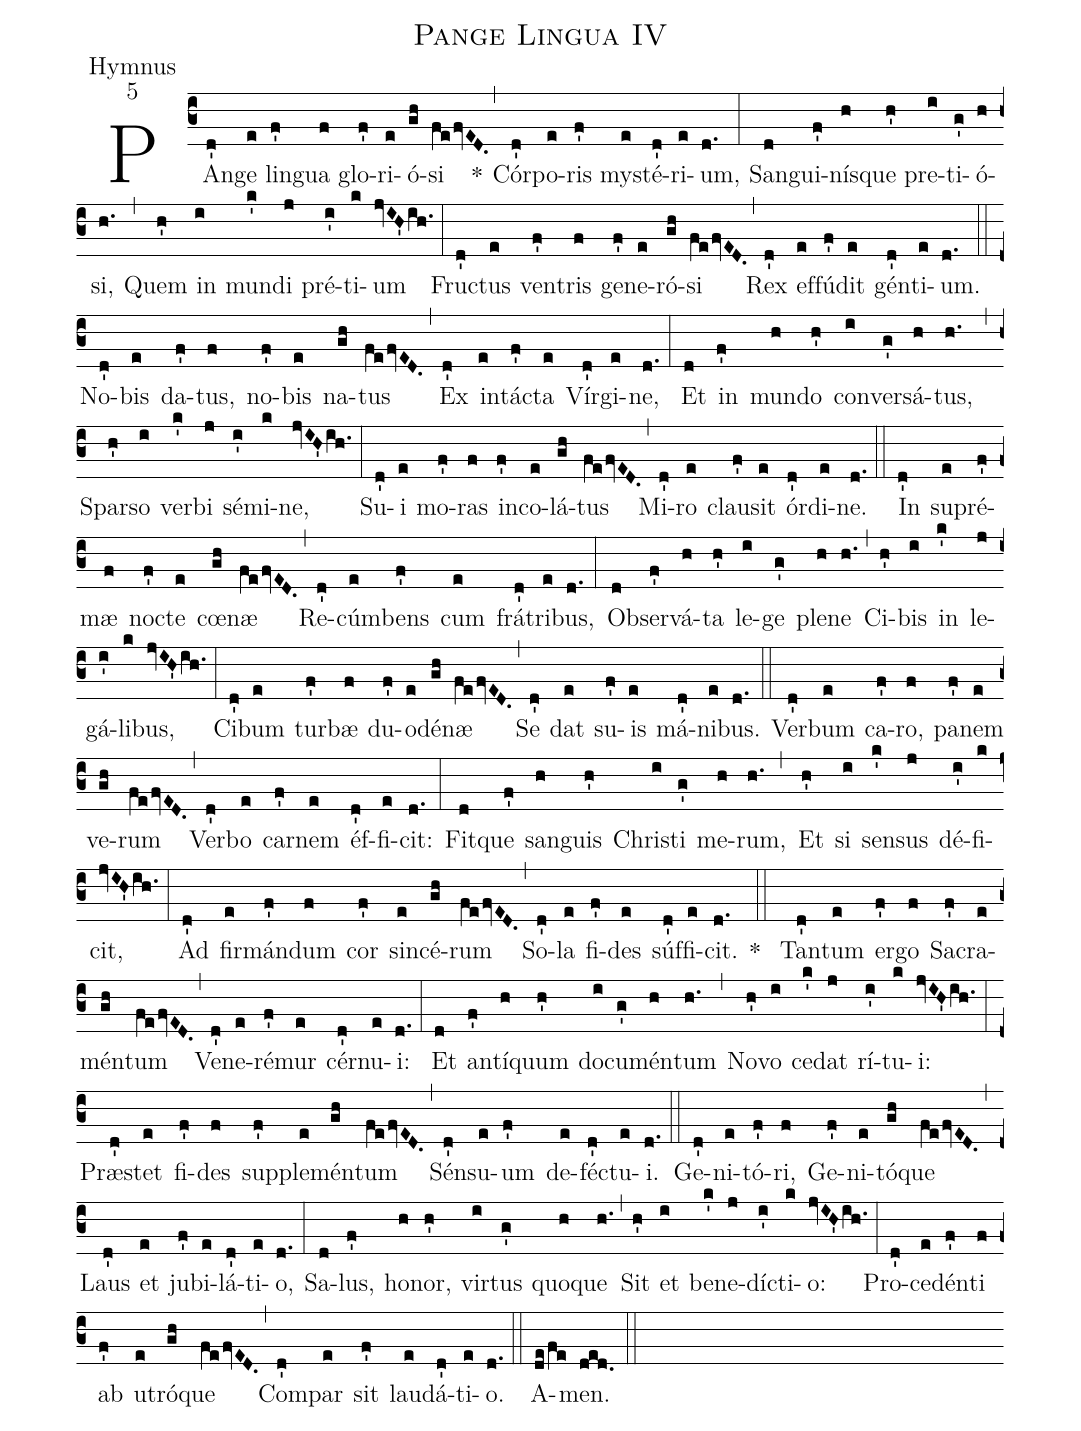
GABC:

name: Pange Lingua IV;
office-part:Hymnus;
mode:5;
%%
(c3)PAn(d')ge(e) lin(f')gua(f) glo(f')ri(e)ó(gh)si(fe/fvED.) *(,) Cór(d')po(e)ris(f') my(e)sté(d')ri(e)um,(d.) (:)
San(d)gui(f')nís(h)que(h') pre(i)ti(g')ó(h)si,(h.) (,) Quem(h') in(i) mun(k')di(j) pré(i')ti(k)um(jvIH'ih.) (:)
Fru(d')ctus(e) ven(f')tris(f) ge(f')ne(e)ró(gh)si(fefvED.) (,) Rex(d') ef(e)fú(f')dit(e) gén(d')ti(e)um.(d.)

(::) No(d')bis(e) da(f')tus,(f) no(f')bis(e) na(gh)tus(fefvED.) (,) Ex(d') in(e)tá(f')cta(e) Vír(d')gi(e)ne,(d.) (:)
Et(d) in(f') mun(h)do(h') con(i)ver(g')sá(h)tus,(h.) (,) Spar(h')so(i) ver(k')bi(j) sé(i')mi(k)ne,(jvIH'ih.) (:)
Su(d')i(e) mo(f')ras(f) in(f')co(e)lá(gh)tus(fefvED.) (,) Mi(d')ro(e) clau(f')sit(e) ór(d')di(e)ne.(d.)

(::) In(d') su(e)pré(f')mæ(f) no(f')cte(e) cœ(gh)næ(fe/fvED.) (,) Re(d')cúm(e)bens(f') cum(e) frá(d')tri(e)bus,(d.) (:)
Ob(d)ser(f')vá(h)ta(h') le(i)ge(g') ple(h)ne(h.) (,) Ci(h')bis(i) in(k') le(j)gá(i')li(k)bus,(jvIH'ih.) (:)
Ci(d')bum(e) tur(f')bæ(f) du(f')o(e)dé(gh)næ(fefvED.) (,) Se(d') dat(e) su(f')is(e) má(d')ni(e)bus.(d.)

(::) Ver(d')bum(e) ca(f')ro,(f) pa(f')nem(e) ve(gh)rum(fefvED.) (,) Ver(d')bo(e) car(f')nem(e) éf(d')fi(e)cit:(d.) (:)
Fit(d)que(f') san(h)guis(h') Chri(i)sti(g') me(h)rum,(h.) (,) Et(h') si(i) sen(k')sus(j) dé(i')fi(k)cit,(jvIH'ih.) (:)
Ad(d') fir(e)mán(f')dum(f) cor(f') sin(e)cé(gh)rum(fefvED.) (,) So(d')la(e) fi(f')des(e) súf(d')fi(e)cit.(d.) *

(::) Tan(d')tum(e) er(f')go(f) Sa(f')cra(e)mén(gh)tum(fe/fvED.) (,) Ve(d')ne(e)ré(f')mur(e) cér(d')nu(e)i:(d.) (:)
Et(d) an(f')tí(h)quum(h') do(i)cu(g')mén(h)tum(h.) (,) No(h')vo(i) ce(k')dat(j) rí(i')tu(k)i:(jvIH'ih.) (:)
Præ(d')stet(e) fi(f')des(f) sup(f')ple(e)mén(gh)tum(fefvED.) (,) Sén(d')su(e)um(f') de(e)fé(d')ctu(e)i.(d.)

(::) Ge(d')ni(e)tó(f')ri,(f) Ge(f')ni(e)tó(gh)que(fefvED.) (,) Laus(d') et(e) ju(f')bi(e)lá(d')ti(e)o,(d.) (:)
Sa(d)lus,(f') ho(h)nor,(h') vir(i)tus(g') quo(h)que(h.) (,) Sit(h') et(i) be(k')ne(j)dí(i')cti(k)o:(jvIH'ih.) (:)
Pro(d')ce(e)dén(f')ti(f) ab(f') u(e)tró(gh)que(fefvED.) (,) Com(d')par(e) sit(f') lau(e)dá(d')ti(e)o.(d.) (::)
A(de/fe)men.(ded.) (::)
